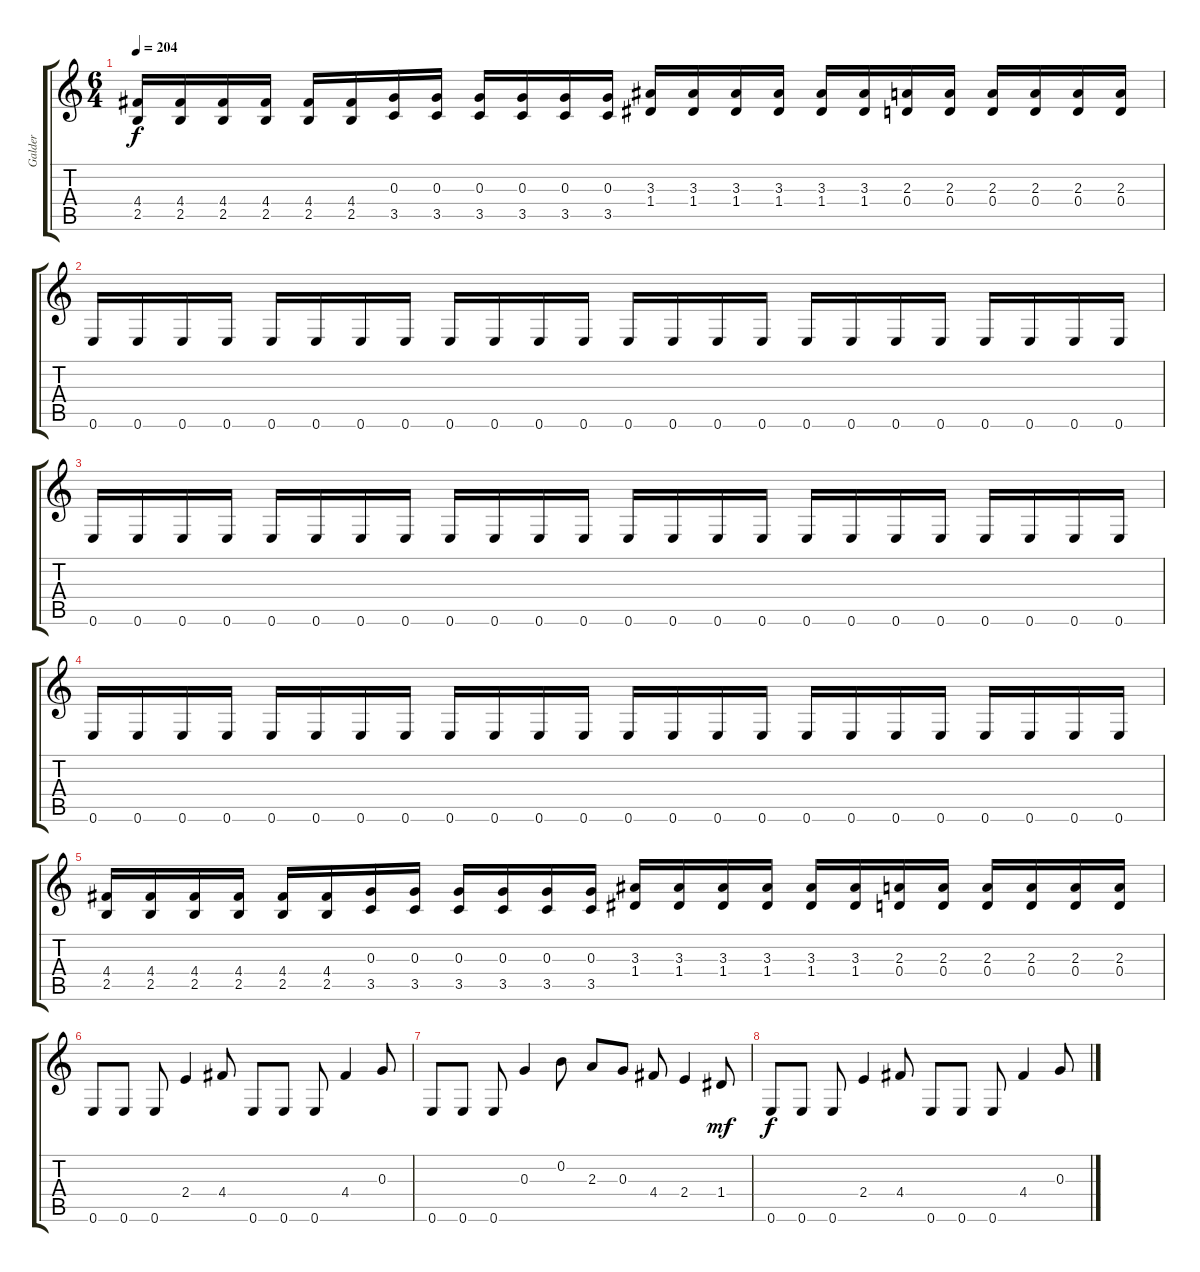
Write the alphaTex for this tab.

\track ("Galder" "Galder") {instrument overdrivenguitar}
\staff {score tabs}
\tuning (E4 B3 G3 D3 A2 E2) {hide}
\ts (6 4)
\tempo 204
\clef g2
\ks c
(4.4 2.5).16{dy f} (4.4 2.5).16 (4.4 2.5).16 (4.4 2.5).16 (4.4 2.5).16 (4.4 2.5).16 (0.3 3.5).16 (0.3 3.5).16 (0.3 3.5).16 (0.3 3.5).16 (0.3 3.5).16 (0.3 3.5).16 (3.3 1.4).16 (3.3 1.4).16 (3.3 1.4).16 (3.3 1.4).16 (3.3 1.4).16 (3.3 1.4).16 (2.3 0.4).16 (2.3 0.4).16 (2.3 0.4).16 (2.3 0.4).16 (2.3 0.4).16 (2.3 0.4).16 |
0.6.16 0.6.16 0.6.16 0.6.16 0.6.16 0.6.16 0.6.16 0.6.16 0.6.16 0.6.16 0.6.16 0.6.16 0.6.16 0.6.16 0.6.16 0.6.16 0.6.16 0.6.16 0.6.16 0.6.16 0.6.16 0.6.16 0.6.16 0.6.16 |
0.6.16 0.6.16 0.6.16 0.6.16 0.6.16 0.6.16 0.6.16 0.6.16 0.6.16 0.6.16 0.6.16 0.6.16 0.6.16 0.6.16 0.6.16 0.6.16 0.6.16 0.6.16 0.6.16 0.6.16 0.6.16 0.6.16 0.6.16 0.6.16 |
0.6.16 0.6.16 0.6.16 0.6.16 0.6.16 0.6.16 0.6.16 0.6.16 0.6.16 0.6.16 0.6.16 0.6.16 0.6.16 0.6.16 0.6.16 0.6.16 0.6.16 0.6.16 0.6.16 0.6.16 0.6.16 0.6.16 0.6.16 0.6.16 |
(4.4 2.5).16 (4.4 2.5).16 (4.4 2.5).16 (4.4 2.5).16 (4.4 2.5).16 (4.4 2.5).16 (0.3 3.5).16 (0.3 3.5).16 (0.3 3.5).16 (0.3 3.5).16 (0.3 3.5).16 (0.3 3.5).16 (3.3 1.4).16 (3.3 1.4).16 (3.3 1.4).16 (3.3 1.4).16 (3.3 1.4).16 (3.3 1.4).16 (2.3 0.4).16 (2.3 0.4).16 (2.3 0.4).16 (2.3 0.4).16 (2.3 0.4).16 (2.3 0.4).16 |
0.6.8 0.6.8 0.6.8 2.4.4 4.4.8 0.6.8 0.6.8 0.6.8 4.4.4 0.3.8 |
0.6.8 0.6.8 0.6.8 0.3.4 0.2.8 2.3.8 0.3.8 4.4.8 2.4.4 1.4.8{dy mf} |
0.6.8{dy f} 0.6.8 0.6.8 2.4.4 4.4.8 0.6.8 0.6.8 0.6.8 4.4.4 0.3.8
